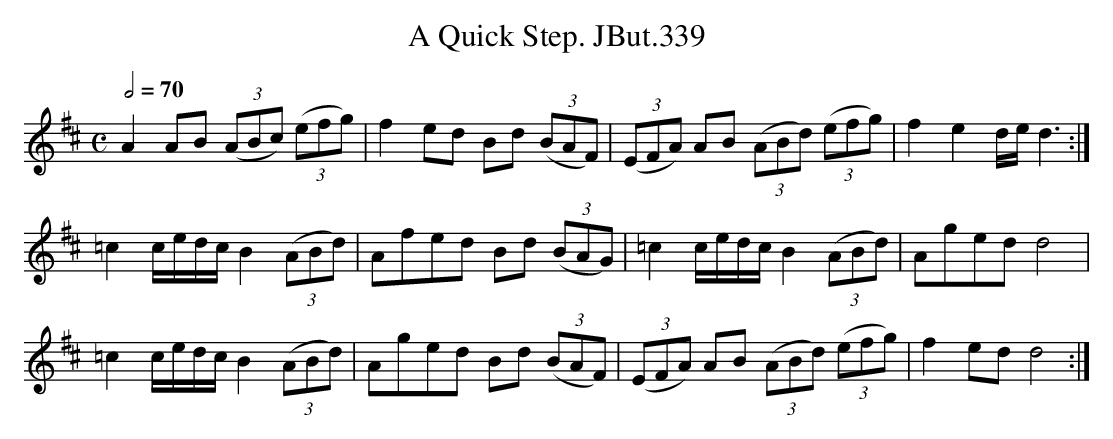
X:1
T:A Quick Step. JBut.339
Q:1/2=70
M:C
L:1/8
K:D
A2 AB ((3ABc) ((3efg)|f2 ed Bd ((3BAF)|((3EFA) AB ((3ABd) ((3efg)|f2 e2 d/e/ d3:|
=c2 c/e/d/c/ B2 ((3ABd)|Afed Bd ((3BAG)|=c2 c/e/d/c/ B2 ((3ABd)|Aged d4|
=c2 c/e/d/c/ B2 ((3ABd)|Aged Bd ((3BAF)|((3EFA) AB ((3ABd) ((3efg)|f2 ed d4:|
